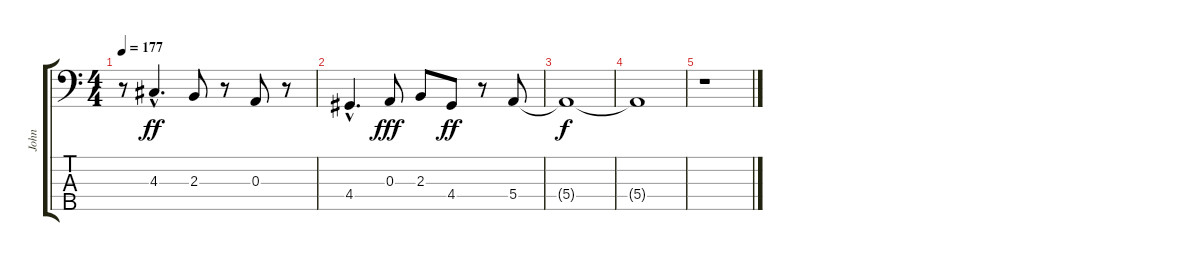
\track ("John" "John") {instrument electricbassfinger}
\staff {score tabs}
\tuning (G2 D2 A1 E1 B0) {hide}
\ts (4 4)
\tempo 177
\clef f4
\ks c
r.8{dy ff} 4.3{hac}.4{d} 2.3.8 r.8 0.3.8 r.8 |
4.4{hac}.4{d} 0.3.8{dy fff} 2.3.8 4.4.8{dy ff} r.8 5.4.8 |
5.4{t}.1{dy f} |
5.4{t}.1 |
r.1
